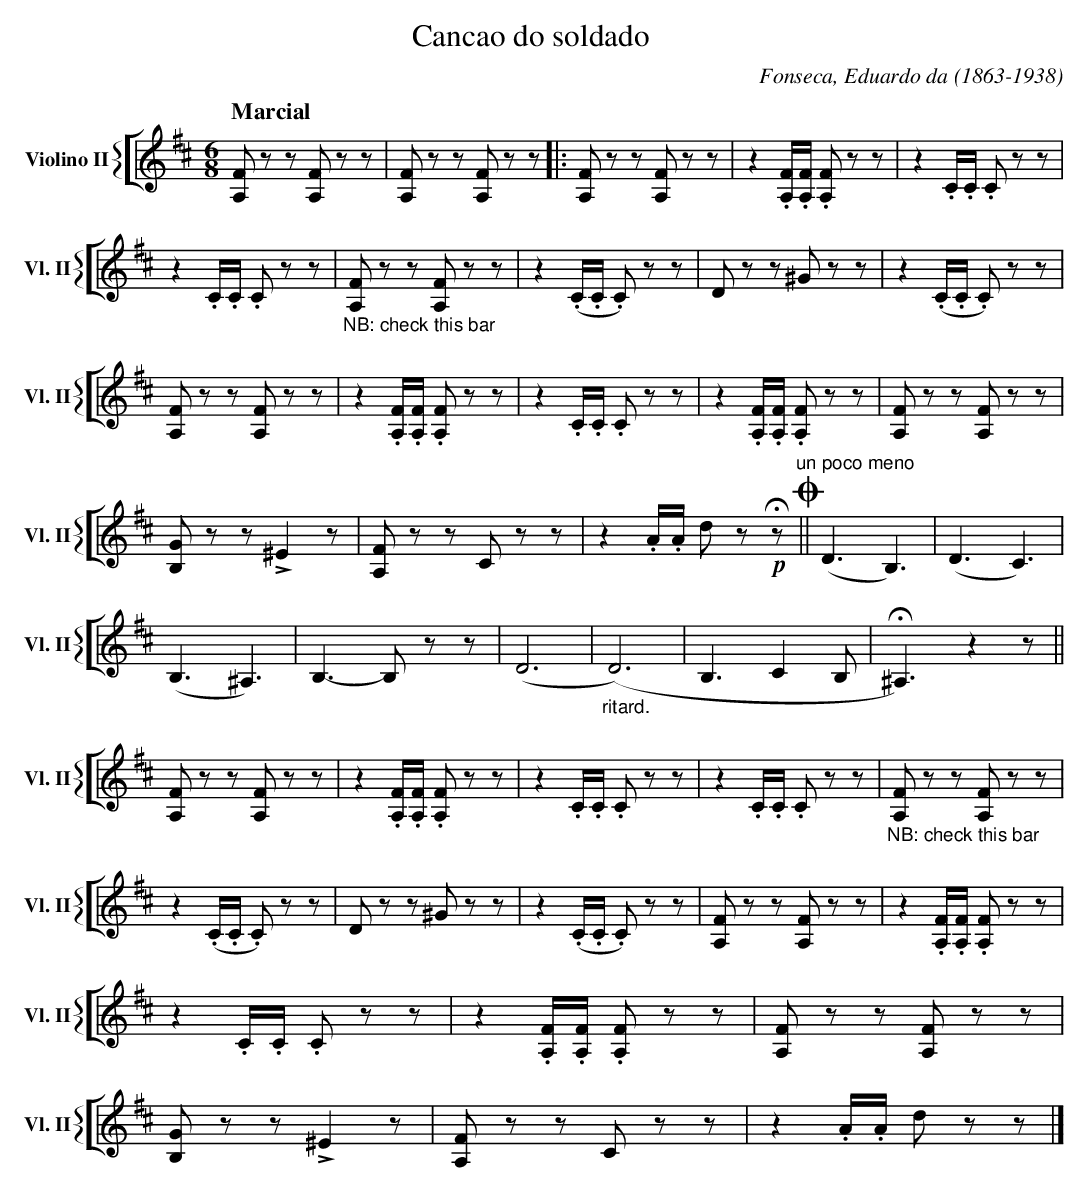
X:1
T:Cancao do soldado
C:Fonseca, Eduardo da (1863-1938)
M:6/8
L:1/8
K:D
V: 3 clef=treble name="Violino II" sname="Vl. II"
%%staves [{ 3 }]
[Q:"Marcial"][A,F] z z [A,F] z z | [A,F] z z [A,F] z z |: [A,F] z z [A,F] z z |\
   z2 .[A,F]/.[A,F]/ .[A,F] z z | z2 .C/.C/ .C z z |\
   z2 .C/.C/ .C z z | "_NB: check this bar" [A,F] z z [A,F] z z |\
   z2 (.C/.C/ .C) z z  | D z z ^G z z |\
   z2 (.C/.C/ .C) z z  | [A,F] z z [A,F] z z |\
   z2 .[A,F]/.[A,F]/ .[A,F] z z | z2 .C/.C/ .C z z |\
   z2 .[A,F]/.[A,F]/ .[A,F] z z | [A,F]zz [A,F]zz | [B,G]zz !>!^E2z |\
   [A,F]zz Czz | z2 .A/.A/ d z !p!!fermata! z"un poco meno" !coda!|| \
   (D3B,3) | (D3C3) | (B,3^A,3) | B,3-B,zz | (D6|("_ritard. "D6)| \
   B,3C2B, | !fermata!^A,3)z2z ||  \
   [A,F] z z [A,F] z z | z2 .[A,F]/.[A,F]/ .[A,F] z z | z2 .C/.C/ .C z z |\
   z2 .C/.C/ .C z z | "_NB: check this bar" [A,F] z z [A,F] z z |\
   z2 (.C/.C/ .C) z z  | D z z ^G z z |\
   z2 (.C/.C/ .C) z z  | [A,F] z z [A,F] z z |\
   z2 .[A,F]/.[A,F]/ .[A,F] z z | z2 .C/.C/ .C z z |\
   z2 .[A,F]/.[A,F]/ .[A,F] z z | [A,F]zz [A,F]zz | [B,G]zz !>!^E2z |\
   [A,F]zz Czz | z2 .A/.A/ d z z |]\
